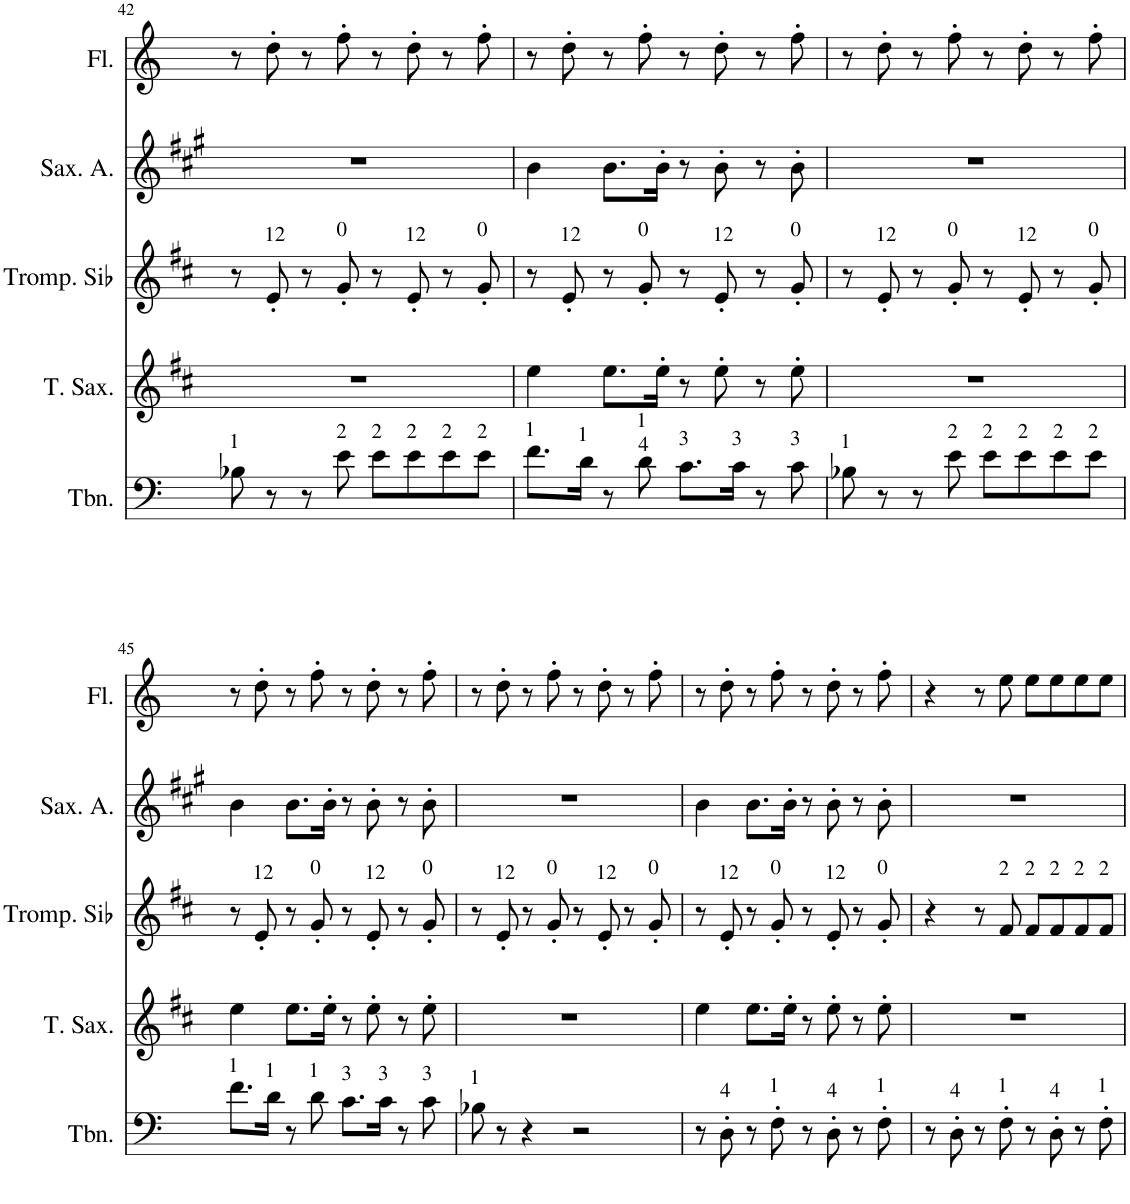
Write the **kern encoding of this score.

**kern	**kern	**kern	**kern	**kern	**kern	**kern
*part7	*part6	*part5	*part4	*part3	*part2	*part1
*staff7	*staff6	*staff5	*staff4	*staff3	*staff2	*staff1
*I"Trombone	*I"Tenor Saxophone	*I"Trompette en Sib	*I"Tuba	*I"Saxophone Soprano	*I"Saxophone Alto	*I"Flute
*I'Tbn.	*I'T. Sax.	*I'Tromp. Sib	*I'Tba.	*I'Sax. S.	*I'Sax. A.	*I'Fl.
!!LO:PB:g=z
*clefF4	*clefG2	*clefG2	*clefF4	*clefG2	*clefG2	*clefG2
*	*Trd8c14	*Trd1c2	*	*Trd1c2	*Trd5c9	*
*k[]	*k[f#c#]	*k[f#c#]	*k[]	*k[f#c#]	*k[f#c#g#]	*k[]
*M4/4	*M4/4	*M4/4	*M4/4	*M4/4	*M4/4	*M4/4
=42	=42	=42	=42	=42	=42	=42
!LO:TX:a:t=1	!	!	!	!	!	!
8B-X\	1r	8r	8.DD'/L	1r	1r	8r
!	!	!LO:TX:a:t=12	!	!	!	!
8r	.	8e'/	.	.	.	8dd'\
.	.	.	16DD'/Jk	.	.	.
8r	.	8r	4r	.	.	8r
!	!	!LO:TX:a:t=0	!	!	!	!
!LO:TX:a:t=2	!	!	!	!	!	!
8e\	.	8g'/	.	.	.	8ff'\
!LO:TX:a:t=2	!	!	!	!	!	!
8e\L	.	8r	8.DD'/L	.	.	8r
!	!	!LO:TX:a:t=12	!	!	!	!
!LO:TX:a:t=2	!	!	!	!	!	!
8e\	.	8e'/	.	.	.	8dd'\
.	.	.	16DD'/Jk	.	.	.
!LO:TX:a:t=2	!	!	!	!	!	!
8e\	.	8r	4r	.	.	8r
!	!	!LO:TX:a:t=0	!	!	!	!
!LO:TX:a:t=2	!	!	!	!	!	!
8e\J	.	8g'/	.	.	.	8ff'\
=43	=43	=43	=43	=43	=43	=43
!LO:TX:a:t=1	!	!	!	!	!	!
8.f\L	4ee\	8r	8.DD'/L	4e	4b\	8r
!	!	!LO:TX:a:t=12	!	!	!	!
.	.	8e'/	.	.	.	8dd'\
!LO:TX:a:t=1	!	!	!	!	!	!
16d\Jk	.	.	16DD'/Jk	.	.	.
8r	8.ee\L	8r	4r	8.e/L	8.b\L	8r
!	!	!LO:TX:a:t=0	!	!	!	!
!LO:TX:a:t=1	!	!	!	!	!	!
!LO:TX:a:t=4	!	!	!	!	!	!
8d\	.	8g'/	.	.	.	8ff'\
.	16ee'\Jk	.	.	16e'/Jk	16b'\Jk	.
!LO:TX:a:t=3	!	!	!	!	!	!
8.c\L	8r	8r	8.DD'/L	8r	8r	8r
!	!	!LO:TX:a:t=12	!	!	!	!
.	8ee'\	8e'/	.	8e'	8b'\	8dd'\
!LO:TX:a:t=3	!	!	!	!	!	!
16c\Jk	.	.	16DD'/Jk	.	.	.
8r	8r	8r	4r	8r	8r	8r
!	!	!LO:TX:a:t=0	!	!	!	!
!LO:TX:a:t=3	!	!	!	!	!	!
8c\	8ee'\	8g'/	.	8e'	8b'\	8ff'\
=44	=44	=44	=44	=44	=44	=44
!LO:TX:a:t=1	!	!	!	!	!	!
8B-X\	1r	8r	8.DD'/L	1r	1r	8r
!	!	!LO:TX:a:t=12	!	!	!	!
8r	.	8e'/	.	.	.	8dd'\
.	.	.	16DD'/Jk	.	.	.
8r	.	8r	4r	.	.	8r
!	!	!LO:TX:a:t=0	!	!	!	!
!LO:TX:a:t=2	!	!	!	!	!	!
8e\	.	8g'/	.	.	.	8ff'\
!LO:TX:a:t=2	!	!	!	!	!	!
8e\L	.	8r	8.DD'/L	.	.	8r
!	!	!LO:TX:a:t=12	!	!	!	!
!LO:TX:a:t=2	!	!	!	!	!	!
8e\	.	8e'/	.	.	.	8dd'\
.	.	.	16DD'/Jk	.	.	.
!LO:TX:a:t=2	!	!	!	!	!	!
8e\	.	8r	4r	.	.	8r
!	!	!LO:TX:a:t=0	!	!	!	!
!LO:TX:a:t=2	!	!	!	!	!	!
8e\J	.	8g'/	.	.	.	8ff'\
!!LO:LB:g=z
=45	=45	=45	=45	=45	=45	=45
!LO:TX:a:t=1	!	!	!	!	!	!
8.f\L	4ee\	8r	8.DD'/L	4e	4b\	8r
!	!	!LO:TX:a:t=12	!	!	!	!
.	.	8e'/	.	.	.	8dd'\
!LO:TX:a:t=1	!	!	!	!	!	!
16d\Jk	.	.	16DD'/Jk	.	.	.
8r	8.ee\L	8r	4r	8.e/L	8.b\L	8r
!	!	!LO:TX:a:t=0	!	!	!	!
!LO:TX:a:t=1	!	!	!	!	!	!
8d\	.	8g'/	.	.	.	8ff'\
.	16ee'\Jk	.	.	16e'/Jk	16b'\Jk	.
!LO:TX:a:t=3	!	!	!	!	!	!
8.c\L	8r	8r	8.DD'/L	8r	8r	8r
!	!	!LO:TX:a:t=12	!	!	!	!
.	8ee'\	8e'/	.	8e'	8b'\	8dd'\
!LO:TX:a:t=3	!	!	!	!	!	!
16c\Jk	.	.	16DD'/Jk	.	.	.
8r	8r	8r	4r	8r	8r	8r
!	!	!LO:TX:a:t=0	!	!	!	!
!LO:TX:a:t=3	!	!	!	!	!	!
8c\	8ee'\	8g'/	.	8e'	8b'\	8ff'\
=46	=46	=46	=46	=46	=46	=46
!LO:TX:a:t=1	!	!	!	!	!	!
8B-X\	1r	8r	8.DD'/L	1r	1r	8r
!	!	!LO:TX:a:t=12	!	!	!	!
8r	.	8e'/	.	.	.	8dd'\
.	.	.	16DD'/Jk	.	.	.
4r	.	8r	4r	.	.	8r
!	!	!LO:TX:a:t=0	!	!	!	!
.	.	8g'/	.	.	.	8ff'\
2r	.	8r	8.DD'/L	.	.	8r
!	!	!LO:TX:a:t=12	!	!	!	!
.	.	8e'/	.	.	.	8dd'\
.	.	.	16DD'/Jk	.	.	.
.	.	8r	4r	.	.	8r
!	!	!LO:TX:a:t=0	!	!	!	!
.	.	8g'/	.	.	.	8ff'\
=47	=47	=47	=47	=47	=47	=47
8r	4ee\	8r	8.DD'/L	4e	4b\	8r
!	!	!LO:TX:a:t=12	!	!	!	!
!LO:TX:a:t=4	!	!	!	!	!	!
8D'\	.	8e'/	.	.	.	8dd'\
.	.	.	16DD'/Jk	.	.	.
8r	8.ee\L	8r	4r	8.e/L	8.b\L	8r
!	!	!LO:TX:a:t=0	!	!	!	!
!LO:TX:a:t=1	!	!	!	!	!	!
8F'\	.	8g'/	.	.	.	8ff'\
.	16ee'\Jk	.	.	16e'/Jk	16b'\Jk	.
8r	8r	8r	8.DD'/L	8r	8r	8r
!	!	!LO:TX:a:t=12	!	!	!	!
!LO:TX:a:t=4	!	!	!	!	!	!
8D'\	8ee'\	8e'/	.	8e'	8b'\	8dd'\
.	.	.	16DD'/Jk	.	.	.
8r	8r	8r	4r	8r	8r	8r
!	!	!LO:TX:a:t=0	!	!	!	!
!LO:TX:a:t=1	!	!	!	!	!	!
8F'\	8ee'\	8g'/	.	8e'	8b'\	8ff'\
=48	=48	=48	=48	=48	=48	=48
8r	1r	4r	8.DD'/L	1r	1r	4r
!LO:TX:a:t=4	!	!	!	!	!	!
8D'\	.	.	.	.	.	.
.	.	.	16DD'/Jk	.	.	.
8r	.	8r	4r	.	.	8r
!	!	!LO:TX:a:t=2	!	!	!	!
!LO:TX:a:t=1	!	!	!	!	!	!
8F'\	.	8f#/	.	.	.	8ee\
!	!	!LO:TX:a:t=2	!	!	!	!
8r	.	8f#/L	8.DD'/L	.	.	8ee\L
!	!	!LO:TX:a:t=2	!	!	!	!
!LO:TX:a:t=4	!	!	!	!	!	!
8D'\	.	8f#/	.	.	.	8ee\
.	.	.	16DD'/Jk	.	.	.
!	!	!LO:TX:a:t=2	!	!	!	!
8r	.	8f#/	4r	.	.	8ee\
!	!	!LO:TX:a:t=2	!	!	!	!
!LO:TX:a:t=1	!	!	!	!	!	!
8F'\	.	8f#/J	.	.	.	8ee\J
=	=	=	=	=	=	=
*-	*-	*-	*-	*-	*-	*-
